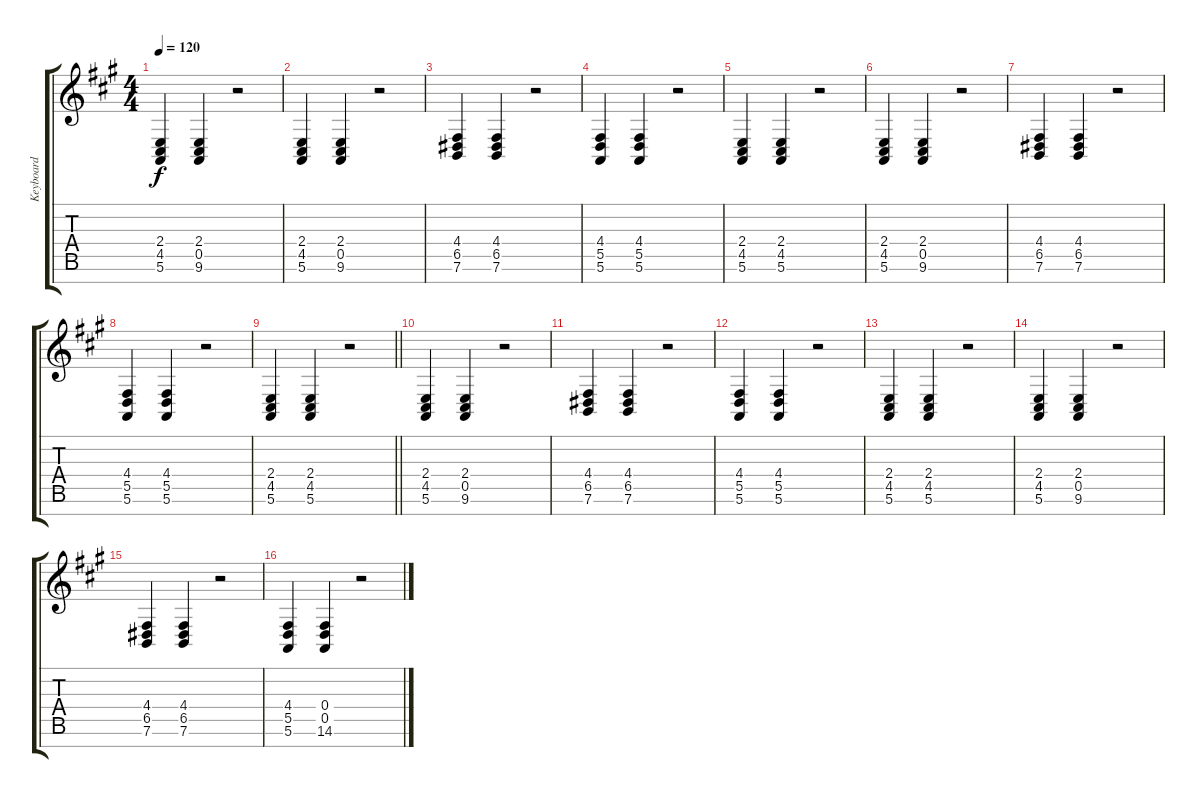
\track ("Keyboard" "Keyboard") {instrument lead1square}
\staff {score tabs}
\tuning (E4 B3 G3 D3 A2 E2 B1) {hide}
\ts (4 4)
\tempo 120
\clef g2
\ks a
(2.4 4.5 5.6).4{dy f} (2.4 0.5 9.6).4 r.2 |
(2.4 4.5 5.6).4 (2.4 0.5 9.6).4 r.2 |
(4.4 6.5 7.6).4 (4.4 6.5 7.6).4 r.2 |
(4.4 5.5 5.6).4 (4.4 5.5 5.6).4 r.2 |
(2.4 4.5 5.6).4 (2.4 4.5 5.6).4 r.2 |
(2.4 4.5 5.6).4 (2.4 0.5 9.6).4 r.2 |
(4.4 6.5 7.6).4 (4.4 6.5 7.6).4 r.2 |
(4.4 5.5 5.6).4 (4.4 5.5 5.6).4 r.2 |
\barLineRight lightlight
(2.4 4.5 5.6).4 (2.4 4.5 5.6).4 r.2 |
(2.4 4.5 5.6).4 (2.4 0.5 9.6).4 r.2 |
(4.4 6.5 7.6).4 (4.4 6.5 7.6).4 r.2 |
(4.4 5.5 5.6).4 (4.4 5.5 5.6).4 r.2 |
(2.4 4.5 5.6).4 (2.4 4.5 5.6).4 r.2 |
(2.4 4.5 5.6).4 (2.4 0.5 9.6).4 r.2 |
(4.4 6.5 7.6).4 (4.4 6.5 7.6).4 r.2 |
(4.4 5.5 5.6).4 (0.4 0.5 14.6).4 r.2
